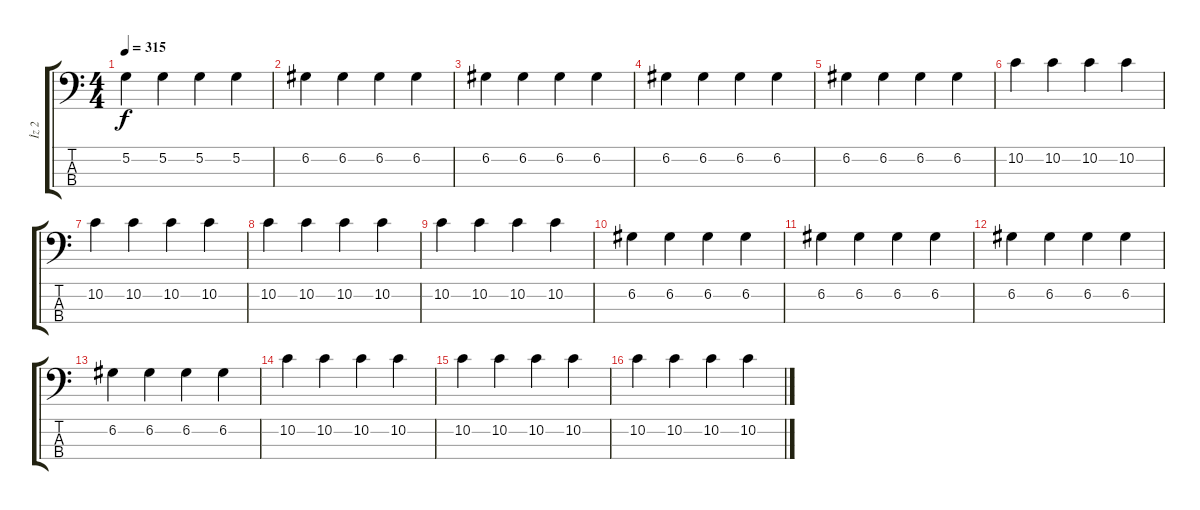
\track ("İz 2" "İz 2") {instrument electricbassfinger}
\staff {score tabs}
\tuning (G2 D2 A1 E1) {hide}
\ts (4 4)
\tempo 315
\clef f4
\ks c
5.2.4{dy f} 5.2.4 5.2.4 5.2.4 |
6.2.4 6.2.4 6.2.4 6.2.4 |
6.2.4 6.2.4 6.2.4 6.2.4 |
6.2.4 6.2.4 6.2.4 6.2.4 |
6.2.4 6.2.4 6.2.4 6.2.4 |
10.2.4 10.2.4 10.2.4 10.2.4 |
10.2.4 10.2.4 10.2.4 10.2.4 |
10.2.4 10.2.4 10.2.4 10.2.4 |
10.2.4 10.2.4 10.2.4 10.2.4 |
6.2.4 6.2.4 6.2.4 6.2.4 |
6.2.4 6.2.4 6.2.4 6.2.4 |
6.2.4 6.2.4 6.2.4 6.2.4 |
6.2.4 6.2.4 6.2.4 6.2.4 |
10.2.4 10.2.4 10.2.4 10.2.4 |
10.2.4 10.2.4 10.2.4 10.2.4 |
10.2.4 10.2.4 10.2.4 10.2.4
